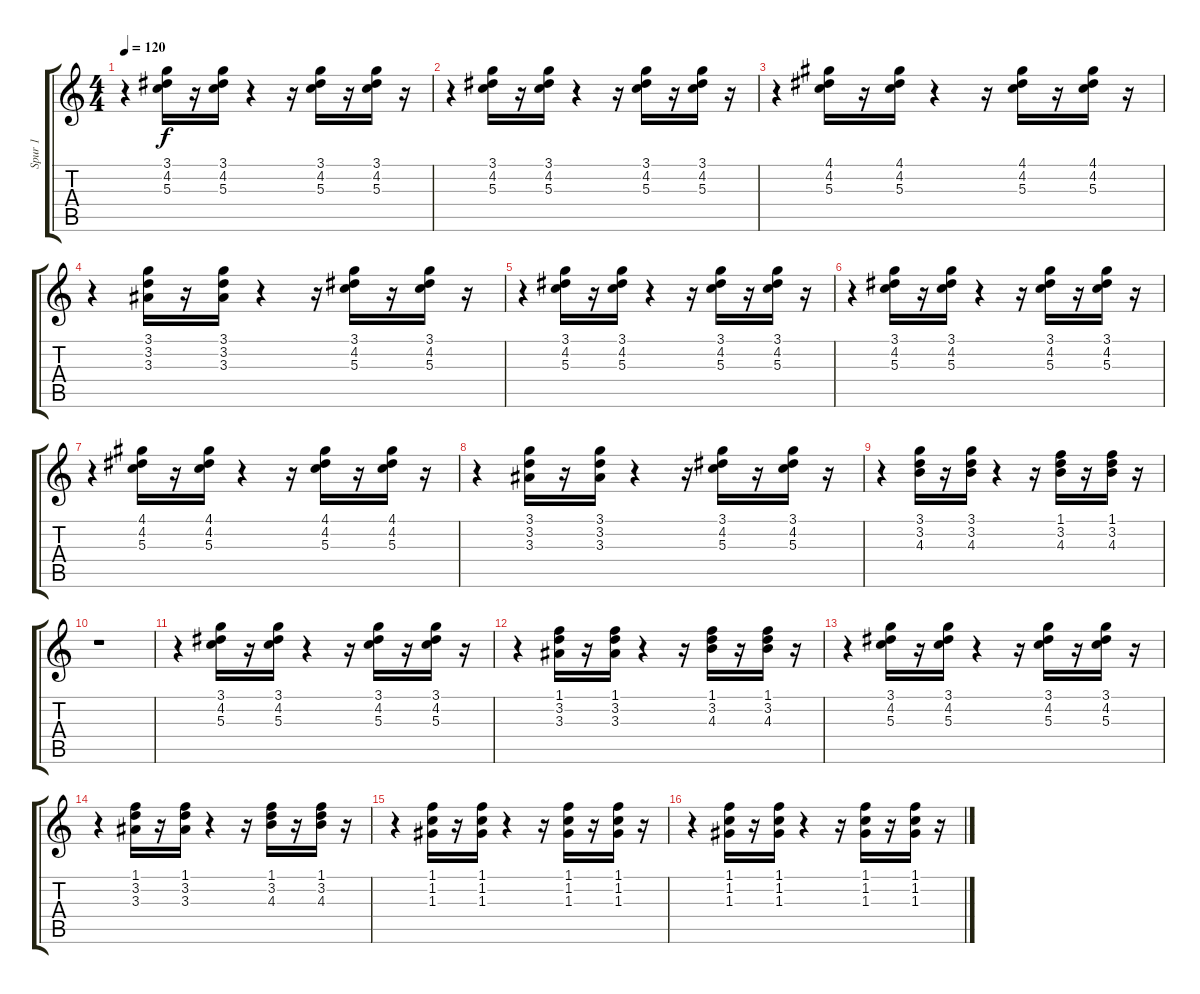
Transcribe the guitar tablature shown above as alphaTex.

\track ("Spur 1" "Spur 1") {instrument electricguitarclean}
\staff {score tabs}
\tuning (E4 B3 G3 D3 A2 E2) {hide}
\ts (4 4)
\tempo 120
\clef g2
\ks c
r.4{dy f} (3.1 4.2 5.3).16 r.16 (3.1 4.2 5.3).16 r.4 r.16 (3.1 4.2 5.3).16 r.16 (3.1 4.2 5.3).16 r.16 |
r.4 (3.1 4.2 5.3).16 r.16 (3.1 4.2 5.3).16 r.4 r.16 (3.1 4.2 5.3).16 r.16 (3.1 4.2 5.3).16 r.16 |
r.4 (4.1 4.2 5.3).16 r.16 (4.1 4.2 5.3).16 r.4 r.16 (4.1 4.2 5.3).16 r.16 (4.1 4.2 5.3).16 r.16 |
r.4 (3.1 3.2 3.3).16 r.16 (3.1 3.2 3.3).16 r.4 r.16 (3.1 4.2 5.3).16 r.16 (3.1 4.2 5.3).16 r.16 |
r.4 (3.1 4.2 5.3).16 r.16 (3.1 4.2 5.3).16 r.4 r.16 (3.1 4.2 5.3).16 r.16 (3.1 4.2 5.3).16 r.16 |
r.4 (3.1 4.2 5.3).16 r.16 (3.1 4.2 5.3).16 r.4 r.16 (3.1 4.2 5.3).16 r.16 (3.1 4.2 5.3).16 r.16 |
r.4 (4.1 4.2 5.3).16 r.16 (4.1 4.2 5.3).16 r.4 r.16 (4.1 4.2 5.3).16 r.16 (4.1 4.2 5.3).16 r.16 |
r.4 (3.1 3.2 3.3).16 r.16 (3.1 3.2 3.3).16 r.4 r.16 (3.1 4.2 5.3).16 r.16 (3.1 4.2 5.3).16 r.16 |
r.4 (3.1 3.2 4.3).16 r.16 (3.1 3.2 4.3).16 r.4 r.16 (1.1 3.2 4.3).16 r.16 (1.1 3.2 4.3).16 r.16 |
r.1 |
r.4 (3.1 4.2 5.3).16 r.16 (3.1 4.2 5.3).16 r.4 r.16 (3.1 4.2 5.3).16 r.16 (3.1 4.2 5.3).16 r.16 |
r.4 (1.1 3.2 3.3).16 r.16 (1.1 3.2 3.3).16 r.4 r.16 (1.1 3.2 4.3).16 r.16 (1.1 3.2 4.3).16 r.16 |
r.4 (3.1 4.2 5.3).16 r.16 (3.1 4.2 5.3).16 r.4 r.16 (3.1 4.2 5.3).16 r.16 (3.1 4.2 5.3).16 r.16 |
r.4 (1.1 3.2 3.3).16 r.16 (1.1 3.2 3.3).16 r.4 r.16 (1.1 3.2 4.3).16 r.16 (1.1 3.2 4.3).16 r.16 |
r.4 (1.1 1.2 1.3).16 r.16 (1.1 1.2 1.3).16 r.4 r.16 (1.1 1.2 1.3).16 r.16 (1.1 1.2 1.3).16 r.16 |
r.4 (1.1 1.2 1.3).16 r.16 (1.1 1.2 1.3).16 r.4 r.16 (1.1 1.2 1.3).16 r.16 (1.1 1.2 1.3).16 r.16
